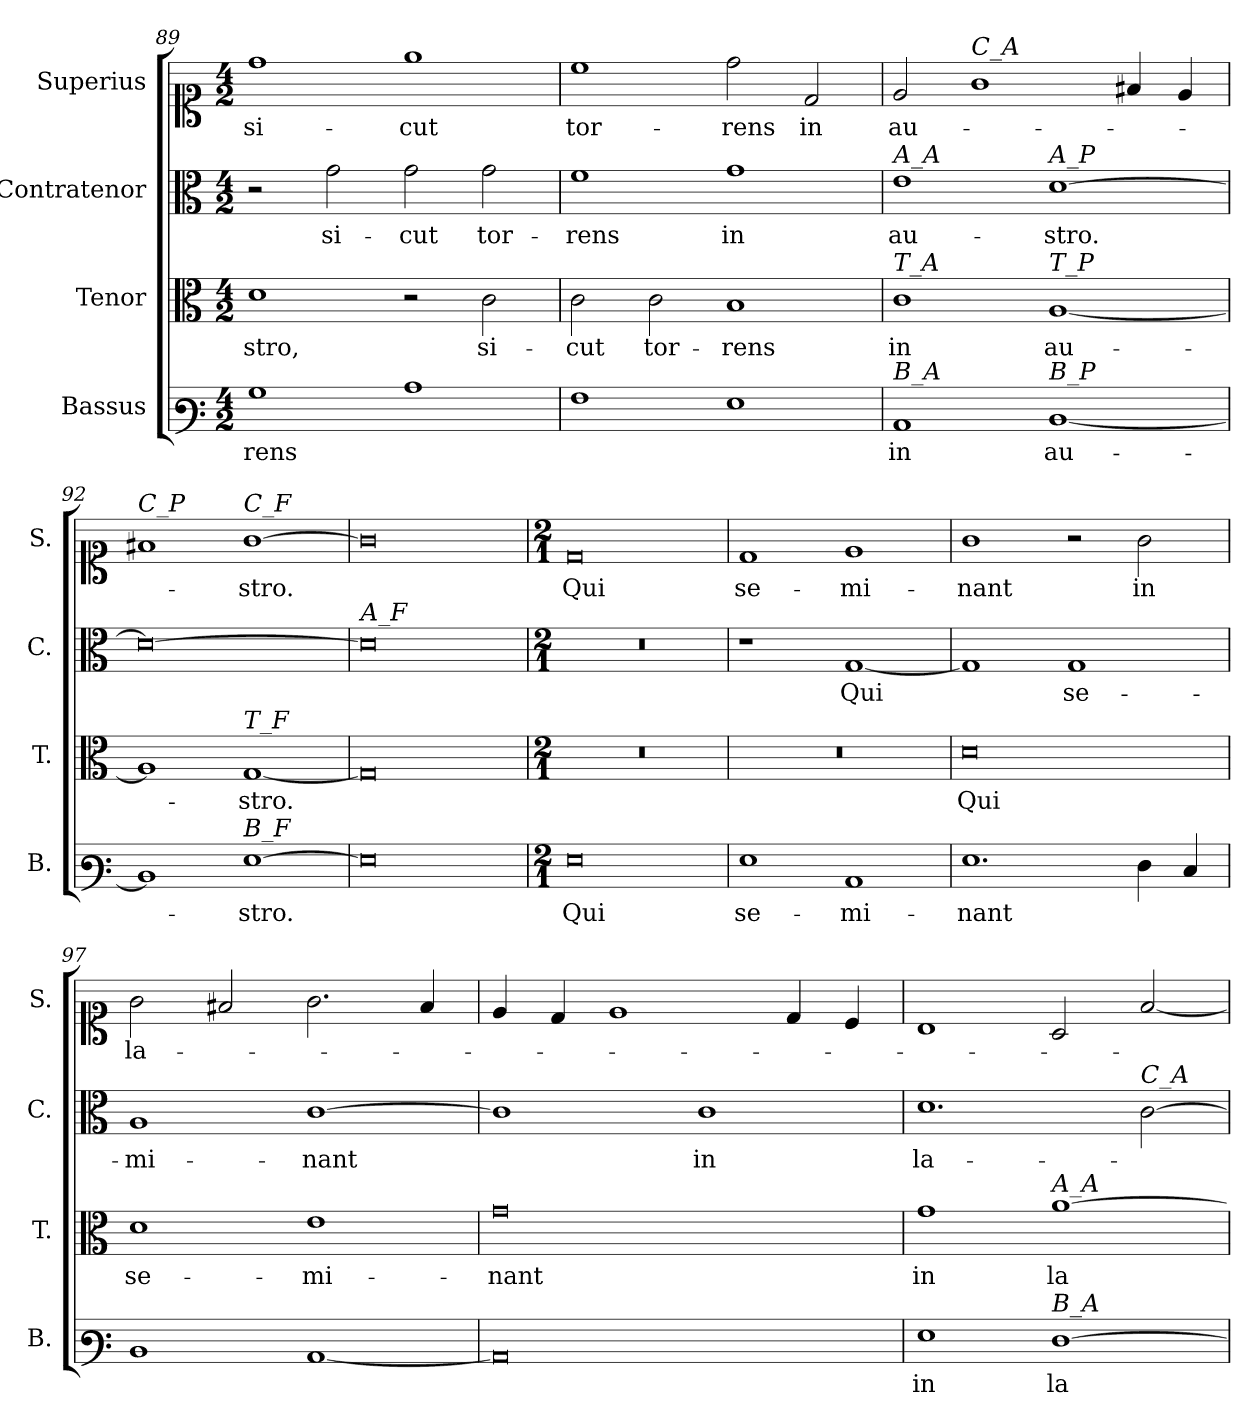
**kern	**text	**kern	**text	**kern	**text	**kern	**text
*part4	*part4	*part3	*part3	*part2	*part2	*part1	*part1
*staff4	*staff4	*staff3	*staff3	*staff2	*staff2	*staff1	*staff1
*I"Bassus	*	*I"Tenor	*	*I"Contratenor	*	*I"Superius	*
*I'B.	*	*I'T.	*	*I'C.	*	*I'S.	*
*clefF3	*	*clefC3	*	*clefC3	*	*clefC1	*
*k[]	*	*k[]	*	*k[]	*	*k[]	*
*M4/2	*	*M4/2	*	*M4/2	*	*M4/2	*
=89	=89	=89	=89	=89	=89	=89	=89
!	!LO:LY:b	!	!LO:LY:b	!	!	!	!LO:LY:b
1B	-rens	1d	-stro,	2r	.	1dd	si-
!	!	!	!	!	!LO:LY:b	!	!
.	.	.	.	2g\	si-	.	.
!	!	!	!	!	!LO:LY:b	!	!LO:LY:b
1c	.	2r	.	2g\	-cut	1ee	-cut
!	!	!	!LO:LY:b	!	!LO:LY:b	!	!
.	.	2c\	si-	2g\	tor-	.	.
=90	=90	=90	=90	=90	=90	=90	=90
!	!	!	!LO:LY:b	!	!LO:LY:b	!	!LO:LY:b
1A	.	2c\	-cut	1f	-rens	1cc	tor-
!	!	!	!LO:LY:b	!	!	!	!
.	.	2c\	tor-	.	.	.	.
!	!	!	!LO:LY:b	!	!LO:LY:b	!	!LO:LY:b
1G	.	1B	-rens	1g	in	2dd\	-rens
!	!	!	!	!	!	!	!LO:LY:b
.	.	.	.	.	.	2d/	in
=91	=91	=91	=91	=91	=91	=91	=91
!	!	!	!	!LO:TX:a:i:t=A_A	!	!	!
!	!	!LO:TX:a:i:t=T_A	!	!	!	!	!
!LO:TX:a:i:t=B_A	!	!	!	!	!	!	!
!	!LO:LY:b	!	!LO:LY:b	!	!LO:LY:b	!	!LO:LY:b
1C	in	1c	in	1e	au-	2e/	au-
!	!	!	!	!	!	!LO:TX:a:i:t=C_A	!
.	.	.	.	.	.	1g	.
!	!	!	!	!LO:TX:a:i:t=A_P	!	!	!
!	!	!LO:TX:a:i:t=T_P	!	!	!	!	!
!LO:TX:a:i:t=B_P	!	!	!	!	!	!	!
!	!LO:LY:b	!	!LO:LY:b	!	!LO:LY:b	!	!
[1D	au-	[1A	au-	[1d	-stro.	.	.
.	.	.	.	.	.	4f#X/	.
.	.	.	.	.	.	4e/	.
=92	=92	=92	=92	=92	=92	=92	=92
!	!	!	!	!	!	!LO:TX:a:i:t=C_P	!
1D]	.	1A]	.	0d_	.	1f#X	.
!	!	!	!	!	!	!LO:TX:a:i:t=C_F	!
!	!	!LO:TX:a:i:t=T_F	!	!	!	!	!
!LO:TX:a:i:t=B_F	!	!	!	!	!	!	!
!	!LO:LY:b	!	!LO:LY:b	!	!	!	!LO:LY:b
[1G	-stro.	[1G	-stro.	.	.	[1g	-stro.
=93	=93	=93	=93	=93	=93	=93	=93
!	!	!	!	!LO:TX:a:i:t=A_F	!	!	!
0G]	.	0G]	.	0d]	.	0g]	.
=94	=94	=94	=94	=94	=94	=94	=94
*M2/1	*	*M2/1	*	*M2/1	*	*M2/1	*
!	!LO:LY:b	!	!	!	!	!	!LO:LY:b
0G	Qui	0r	.	0r	.	0d	Qui
=95	=95	=95	=95	=95	=95	=95	=95
!	!LO:LY:b	!	!	!	!	!	!LO:LY:b
1G	se-	0r	.	1r	.	1d	se-
!	!LO:LY:b	!	!	!	!LO:LY:b	!	!LO:LY:b
1C	-mi-	.	.	[1G	Qui	1e	-mi-
=96	=96	=96	=96	=96	=96	=96	=96
!	!LO:LY:b	!	!LO:LY:b	!	!	!	!LO:LY:b
1.G	-nant	0d	Qui	1G]	.	1g	-nant
!	!	!	!	!	!LO:LY:b	!	!
.	.	.	.	1G	se-	2r	.
!	!	!	!	!	!	!	!LO:LY:b
4F\	.	.	.	.	.	2g\	in
4E/	.	.	.	.	.	.	.
=97	=97	=97	=97	=97	=97	=97	=97
!	!	!	!LO:LY:b	!	!LO:LY:b	!	!LO:LY:b
1D	.	1d	se-	1A	-mi-	2g\	la-
.	.	.	.	.	.	2f#X/	.
!	!	!	!LO:LY:b	!	!LO:LY:b	!	!
[1C	.	1e	-mi-	[1c	-nant	2.g\	.
.	.	.	.	.	.	4f#/	.
=98	=98	=98	=98	=98	=98	=98	=98
!	!	!	!LO:LY:b	!	!	!	!
0C]	.	0g	-nant	1c]	.	4e/	.
.	.	.	.	.	.	4d/	.
.	.	.	.	.	.	1e	.
!	!	!	!	!	!LO:LY:b	!	!
.	.	.	.	1c	in	.	.
.	.	.	.	.	.	4d/	.
.	.	.	.	.	.	4c/	.
=99	=99	=99	=99	=99	=99	=99	=99
!	!LO:LY:b	!	!LO:LY:b	!	!LO:LY:b	!	!
1G	in	1g	in	1.d	la-	1B	.
!	!	!LO:TX:a:i:t=A_A	!	!	!	!	!
!LO:TX:a:i:t=B_A	!	!	!	!	!	!	!
!	!LO:LY:b	!	!LO:LY:b	!	!	!	!
[1F	la-	[1a	la-	.	.	2A/	.
!	!	!	!	!LO:TX:a:i:t=C_A	!	!	!
.	.	.	.	[2c\	.	[2f/	.
=	=	=	=	=	=	=	=
*-	*-	*-	*-	*-	*-	*-	*-
